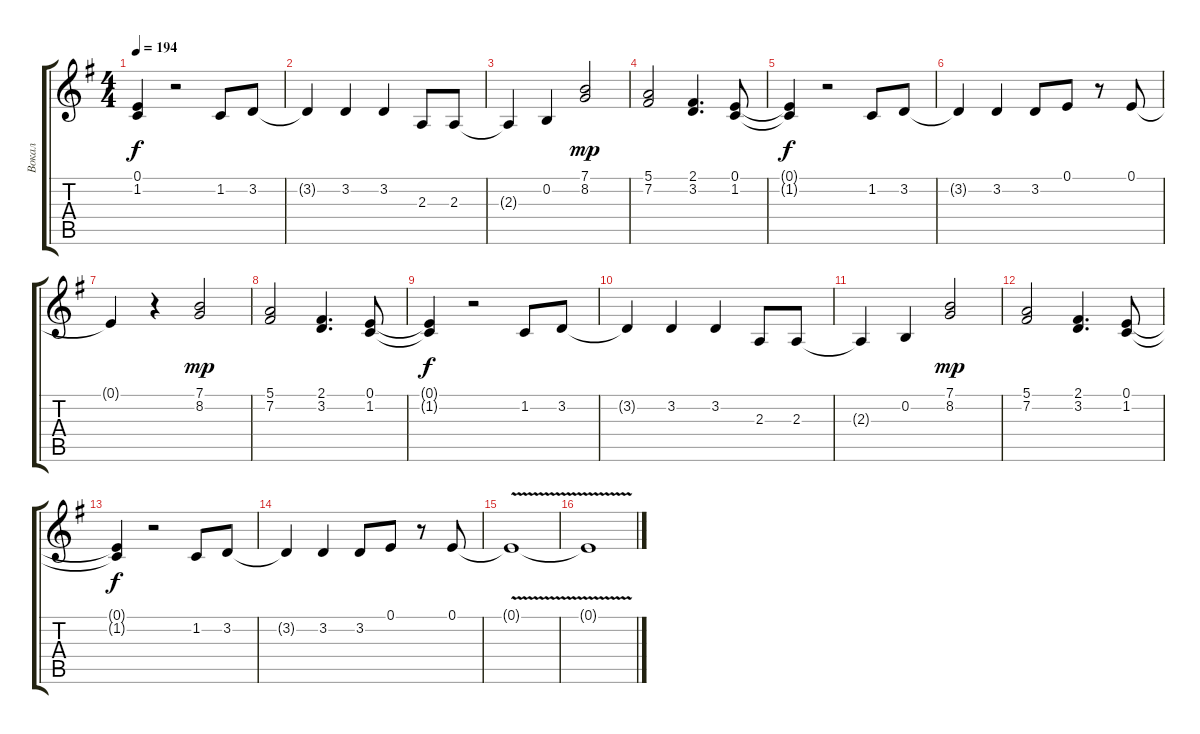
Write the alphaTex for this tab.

\track ("Вокал" "Вокал") {instrument trumpet}
\staff {score tabs}
\tuning (E4 B3 G3 D3 A2 E2) {hide}
\ts (4 4)
\tempo 194
\clef g2
\ks eminor
(0.1{t} 1.2{t}).4{dy f} r.2 1.2.8 3.2.8 |
3.2{t}.4 3.2.4 3.2.4 2.3.8 2.3.8 |
2.3{t}.4 0.2.4 (7.1 8.2).2{dy mp} |
(5.1 7.2).2 (2.1 3.2).4{d} (0.1 1.2).8 |
(0.1{t} 1.2{t}).4{dy f} r.2 1.2.8 3.2.8 |
3.2{t}.4 3.2.4 3.2.8 0.1.8 r.8 0.1.8 |
0.1{t}.4 r.4 (7.1 8.2).2{dy mp} |
(5.1 7.2).2 (2.1 3.2).4{d} (0.1 1.2).8 |
(0.1{t} 1.2{t}).4{dy f} r.2 1.2.8 3.2.8 |
3.2{t}.4 3.2.4 3.2.4 2.3.8 2.3.8 |
2.3{t}.4 0.2.4 (7.1 8.2).2{dy mp} |
(5.1 7.2).2 (2.1 3.2).4{d} (0.1 1.2).8 |
(0.1{t} 1.2{t}).4{dy f} r.2 1.2.8 3.2.8 |
3.2{t}.4 3.2.4 3.2.8 0.1.8 r.8 0.1.8 |
0.1{v t}.1 |
0.1{t}.1
